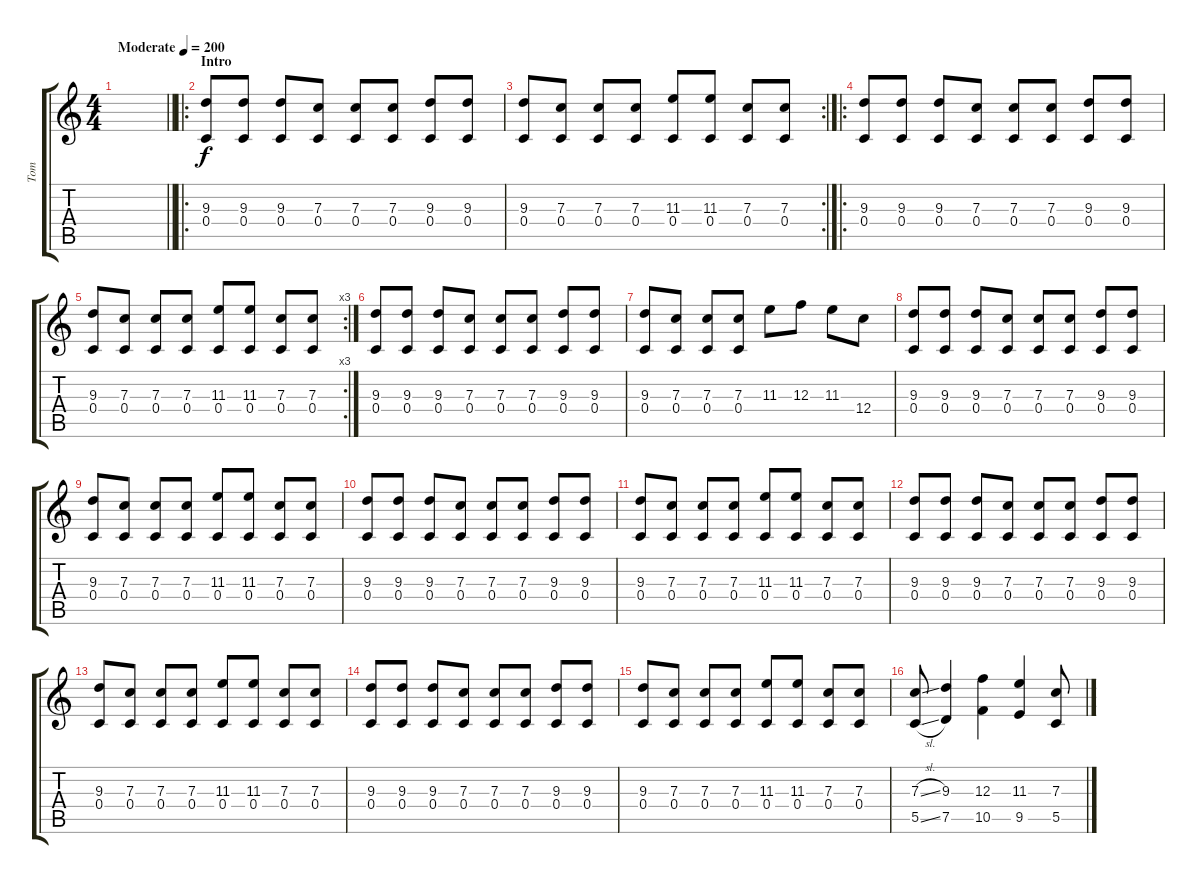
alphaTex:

\track ("Tom" "Tom") {instrument distortionguitar}
\staff {score tabs}
\tuning (D4 A3 F3 C3 G2 C2) {hide}
\ts (4 4)
\tempo (200 "Moderate")
\clef g2
\barLineRight lightlight
\ks c
|
\ro
\section ("" "Intro")
(9.3 0.4).8 (9.3 0.4).8 (9.3 0.4).8 (7.3 0.4).8 (7.3 0.4).8 (7.3 0.4).8 (9.3 0.4).8 (9.3 0.4).8 |
\rc 2
(9.3 0.4).8 (7.3 0.4).8 (7.3 0.4).8 (7.3 0.4).8 (11.3 0.4).8 (11.3 0.4).8 (7.3 0.4).8 (7.3 0.4).8 |
\ro
(9.3 0.4).8 (9.3 0.4).8 (9.3 0.4).8 (7.3 0.4).8 (7.3 0.4).8 (7.3 0.4).8 (9.3 0.4).8 (9.3 0.4).8 |
\rc 3
(9.3 0.4).8 (7.3 0.4).8 (7.3 0.4).8 (7.3 0.4).8 (11.3 0.4).8 (11.3 0.4).8 (7.3 0.4).8 (7.3 0.4).8 |
(9.3 0.4).8 (9.3 0.4).8 (9.3 0.4).8 (7.3 0.4).8 (7.3 0.4).8 (7.3 0.4).8 (9.3 0.4).8 (9.3 0.4).8 |
(9.3 0.4).8 (7.3 0.4).8 (7.3 0.4).8 (7.3 0.4).8 11.3.8 12.3.8 11.3.8 12.4.8 |
(9.3 0.4).8 (9.3 0.4).8 (9.3 0.4).8 (7.3 0.4).8 (7.3 0.4).8 (7.3 0.4).8 (9.3 0.4).8 (9.3 0.4).8 |
(9.3 0.4).8 (7.3 0.4).8 (7.3 0.4).8 (7.3 0.4).8 (11.3 0.4).8 (11.3 0.4).8 (7.3 0.4).8 (7.3 0.4).8 |
(9.3 0.4).8 (9.3 0.4).8 (9.3 0.4).8 (7.3 0.4).8 (7.3 0.4).8 (7.3 0.4).8 (9.3 0.4).8 (9.3 0.4).8 |
(9.3 0.4).8 (7.3 0.4).8 (7.3 0.4).8 (7.3 0.4).8 (11.3 0.4).8 (11.3 0.4).8 (7.3 0.4).8 (7.3 0.4).8 |
(9.3 0.4).8 (9.3 0.4).8 (9.3 0.4).8 (7.3 0.4).8 (7.3 0.4).8 (7.3 0.4).8 (9.3 0.4).8 (9.3 0.4).8 |
(9.3 0.4).8 (7.3 0.4).8 (7.3 0.4).8 (7.3 0.4).8 (11.3 0.4).8 (11.3 0.4).8 (7.3 0.4).8 (7.3 0.4).8 |
(9.3 0.4).8 (9.3 0.4).8 (9.3 0.4).8 (7.3 0.4).8 (7.3 0.4).8 (7.3 0.4).8 (9.3 0.4).8 (9.3 0.4).8 |
(9.3 0.4).8 (7.3 0.4).8 (7.3 0.4).8 (7.3 0.4).8 (11.3 0.4).8 (11.3 0.4).8 (7.3 0.4).8 (7.3 0.4).8 |
(7.3{sl} 5.5{sl}).8 (9.3 7.5).4 (12.3 10.5).4 (11.3 9.5).4 (7.3 5.5).8
